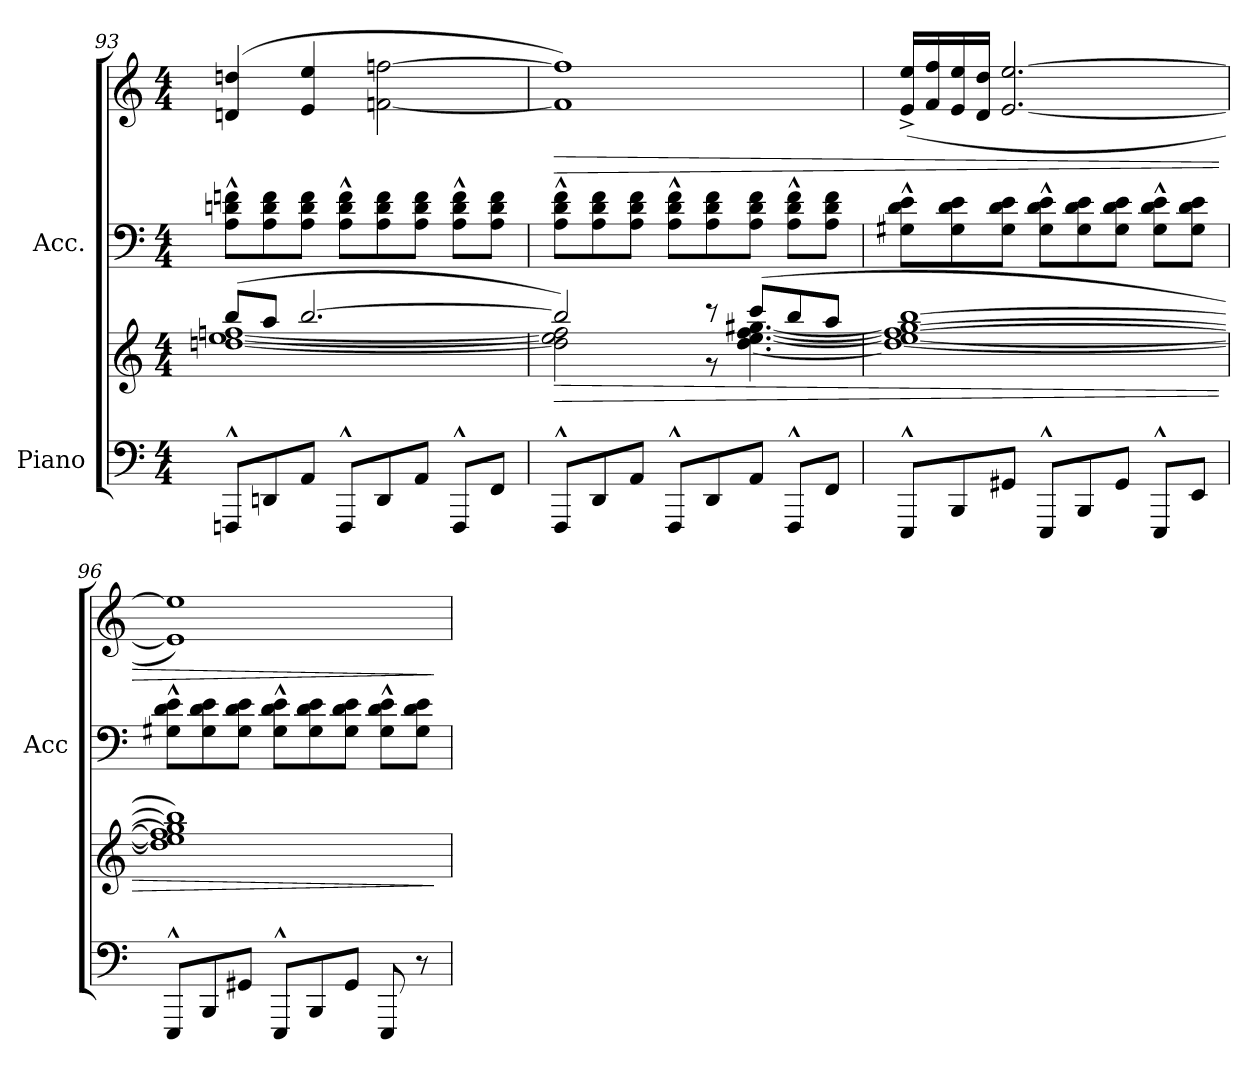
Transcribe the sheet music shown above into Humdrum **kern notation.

**kern	**kern	**dynam	**kern	**kern	**dynam
*part2	*part2	*part2	*part1	*part1	*part1
*staff4	*staff3	*staff3/4	*staff2	*staff1	*staff1/2
*I"Piano	*	*	*I"Acc.	*	*
*	*	*	*I'Acc	*	*
*clefF4	*clefG2	*	*clefF4	*clefG2	*
*k[]	*k[]	*	*k[]	*k[]	*
*M4/4	*M4/4	*	*M4/4	*M4/4	*
=93	=93	=93	=93	=93	=93
*	*^	*	*	*	*
8FFFn^^/L	(>8bb/L	[1ddn [1ee [1ffn	.	8A\^^ 8dn\^^ 8fn\^^L	(>4dn/ 4ddn/	.
8DDn/	8aa/J	.	.	8A\ 8d\ 8f\	.	.
8AA/J	[2.bb/	.	.	8A\ 8d\ 8f\J	4e/ 4ee/	.
8FFF^^/L	.	.	.	8A\^^ 8d\^^ 8f\^^L	.	.
8DD/	.	.	.	8A\ 8d\ 8f\	[2fn\ [2ffn\	.
8AA/J	.	.	.	8A\ 8d\ 8f\J	.	.
8FFF^^/L	.	.	.	8A\^^ 8d\^^ 8f\^^L	.	.
8FF/J	.	.	.	8A\ 8d\ 8f\J	.	.
!!LO:PB:g=z
=94	=94	=94	=94	=94	=94	=94
!	!	!	!LO:HP:b	!	!	!LO:HP:b
8FFF^^/L	2bb/])	2dd\] 2ee\] 2ff\]	>	8A\^^ 8d\^^ 8f\^^L	1f] 1ff])	>
8DD/	.	.	.	8A\ 8d\ 8f\	.	.
8AA/J	.	.	.	8A\ 8d\ 8f\J	.	.
8FFF^^/L	.	.	.	8A\^^ 8d\^^ 8f\^^L	.	.
8DD/	8r	8r	.	8A\ 8d\ 8f\	.	.
8AA/J	(>8ccc/L	[4.dd\ [4.ee\ [4.ff\ [4.gg#X\	.	8A\ 8d\ 8f\J	.	.
8FFF^^/L	8bb/	.	.	8A\^^ 8d\^^ 8f\^^L	.	.
8FF/J	8aa/J	.	.	8A\ 8d\ 8f\J	.	.
*	*v	*v	*	*	*	*
=95	=95	=95	=95	=95	=95
8EEE^^/L	1dd_ 1ee_ 1ff_ 1gg#_ [1bb	.	8G#X\^^ 8d\^^ 8e\^^L	(>16e/^ 16ee/^LL	.
.	.	.	.	16f/ 16ff/	.
8BBB/	.	.	8G#\ 8d\ 8e\	16e/ 16ee/	.
.	.	.	.	16d/ 16dd/JJ	.
8GG#X/J	.	.	8G#\ 8d\ 8e\J	[2.e/ [2.ee/	.
8EEE^^/L	.	.	8G#\^^ 8d\^^ 8e\^^L	.	.
8BBB/	.	.	8G#\ 8d\ 8e\	.	.
8GG#/J	.	.	8G#\ 8d\ 8e\J	.	.
8EEE^^/L	.	.	8G#\^^ 8d\^^ 8e\^^L	.	.
8EE/J	.	.	8G#\ 8d\ 8e\J	.	.
=96	=96	=96	=96	=96	=96
8EEE^^/L	1dd] 1ee] 1ff] 1gg#] 1bb])	.	8G#X\^^ 8d\^^ 8e\^^L	1e] 1ee])	.
8BBB/	.	.	8G#\ 8d\ 8e\	.	.
8GG#X/J	.	.	8G#\ 8d\ 8e\J	.	.
8EEE^^/L	.	.	8G#\^^ 8d\^^ 8e\^^L	.	.
8BBB/	.	.	8G#\ 8d\ 8e\	.	.
8GG#/J	.	.	8G#\ 8d\ 8e\J	.	.
8EEE/	.	.	8G#\^^ 8d\^^ 8e\^^L	.	.
8r	.	.	8G#\ 8d\ 8e\J	.	.
.	.	]	.	.	]
=	=	=	=	=	=
*-	*-	*-	*-	*-	*-
